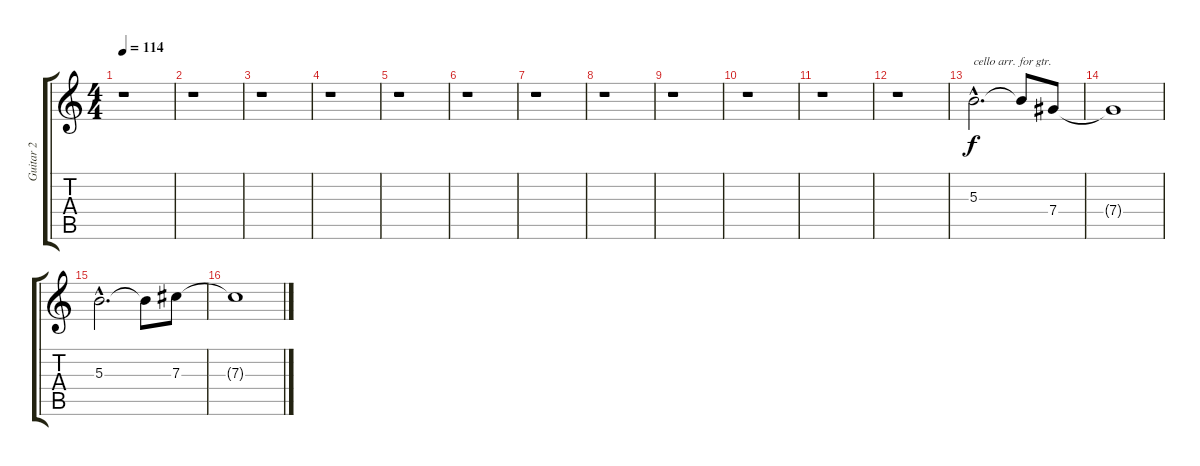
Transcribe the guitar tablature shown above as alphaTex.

\track ("Guitar 2" "Guitar 2") {instrument distortionguitar}
\staff {score tabs}
\tuning (Eb4 Bb3 Gb3 Db3 Ab2 Db2) {hide}
\ts (4 4)
\tempo 114
\clef g2
\ks c
r.1{dy f instrument distortionguitar} |
r.1 |
r.1 |
r.1 |
r.1 |
r.1 |
r.1 |
r.1 |
r.1 |
r.1 |
r.1 |
r.1 |
5.3{hac}.2{d txt "cello arr. for gtr." instrument cello} 5.3{t}.8 7.4.8 |
7.4{t}.1 |
5.3{hac}.2{d} 5.3{t}.8 7.3.8 |
7.3{t}.1
